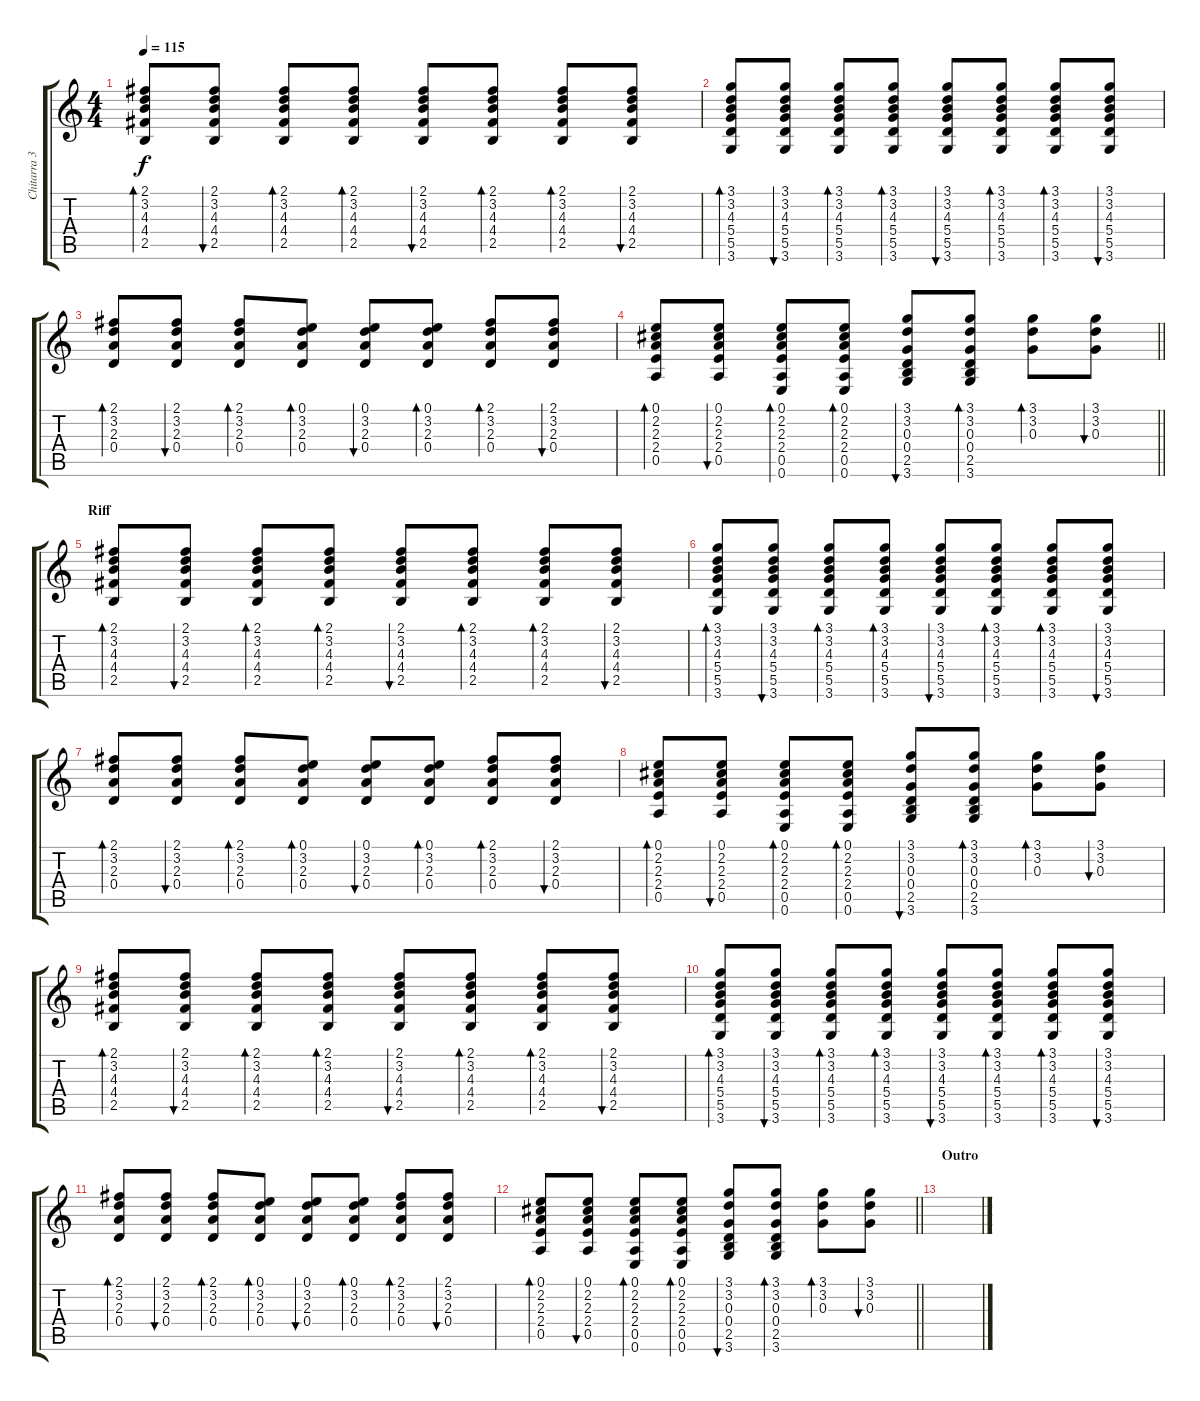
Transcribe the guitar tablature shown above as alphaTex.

\track ("Chitarra 3" "Chitarra 3") {instrument acousticguitarsteel}
\staff {score tabs}
\tuning (E4 B3 G3 D3 A2 E2) {hide}
\ts (4 4)
\tempo 115
\clef g2
\ks c
(2.1 3.2 4.3 4.4 2.5).8{bd 60 dy f} (2.1 3.2 4.3 4.4 2.5).8{bu 60} (2.1 3.2 4.3 4.4 2.5).8{bd 60} (2.1 3.2 4.3 4.4 2.5).8{bd 60} (2.1 3.2 4.3 4.4 2.5).8{bu 60} (2.1 3.2 4.3 4.4 2.5).8{bd 60} (2.1 3.2 4.3 4.4 2.5).8{bd 60} (2.1 3.2 4.3 4.4 2.5).8{bu 60} |
(3.1 3.2 4.3 5.4 5.5 3.6).8{bd 60} (3.1 3.2 4.3 5.4 5.5 3.6).8{bu 60} (3.1 3.2 4.3 5.4 5.5 3.6).8{bd 60} (3.1 3.2 4.3 5.4 5.5 3.6).8{bd 60} (3.1 3.2 4.3 5.4 5.5 3.6).8{bu 60} (3.1 3.2 4.3 5.4 5.5 3.6).8{bd 60} (3.1 3.2 4.3 5.4 5.5 3.6).8{bd 60} (3.1 3.2 4.3 5.4 5.5 3.6).8{bu 60} |
(2.1 3.2 2.3 0.4).8{bd 60} (2.1 3.2 2.3 0.4).8{bu 60} (2.1 3.2 2.3 0.4).8{bd 60} (0.1 3.2 2.3 0.4).8{bd 60} (0.1 3.2 2.3 0.4).8{bu 60} (0.1 3.2 2.3 0.4).8{bd 60} (2.1 3.2 2.3 0.4).8{bd 60} (2.1 3.2 2.3 0.4).8{bu 60} |
\barLineRight lightlight
(0.1 2.2 2.3 2.4 0.5).8{bd 60} (0.1 2.2 2.3 2.4 0.5).8{bu 60} (0.1 2.2 2.3 2.4 0.5 0.6).8{bd 60} (0.1 2.2 2.3 2.4 0.5 0.6).8{bd 60} (3.1 3.2 0.3 0.4 2.5 3.6).8{bu 60} (3.1 3.2 0.3 0.4 2.5 3.6).8{bd 60} (3.1 3.2 0.3).8{bd 60} (3.1 3.2 0.3).8{bu 60} |
\section ("" "Riff")
(2.1 3.2 4.3 4.4 2.5).8{bd 60} (2.1 3.2 4.3 4.4 2.5).8{bu 60} (2.1 3.2 4.3 4.4 2.5).8{bd 60} (2.1 3.2 4.3 4.4 2.5).8{bd 60} (2.1 3.2 4.3 4.4 2.5).8{bu 60} (2.1 3.2 4.3 4.4 2.5).8{bd 60} (2.1 3.2 4.3 4.4 2.5).8{bd 60} (2.1 3.2 4.3 4.4 2.5).8{bu 60} |
(3.1 3.2 4.3 5.4 5.5 3.6).8{bd 60} (3.1 3.2 4.3 5.4 5.5 3.6).8{bu 60} (3.1 3.2 4.3 5.4 5.5 3.6).8{bd 60} (3.1 3.2 4.3 5.4 5.5 3.6).8{bd 60} (3.1 3.2 4.3 5.4 5.5 3.6).8{bu 60} (3.1 3.2 4.3 5.4 5.5 3.6).8{bd 60} (3.1 3.2 4.3 5.4 5.5 3.6).8{bd 60} (3.1 3.2 4.3 5.4 5.5 3.6).8{bu 60} |
(2.1 3.2 2.3 0.4).8{bd 60} (2.1 3.2 2.3 0.4).8{bu 60} (2.1 3.2 2.3 0.4).8{bd 60} (0.1 3.2 2.3 0.4).8{bd 60} (0.1 3.2 2.3 0.4).8{bu 60} (0.1 3.2 2.3 0.4).8{bd 60} (2.1 3.2 2.3 0.4).8{bd 60} (2.1 3.2 2.3 0.4).8{bu 60} |
(0.1 2.2 2.3 2.4 0.5).8{bd 60} (0.1 2.2 2.3 2.4 0.5).8{bu 60} (0.1 2.2 2.3 2.4 0.5 0.6).8{bd 60} (0.1 2.2 2.3 2.4 0.5 0.6).8{bd 60} (3.1 3.2 0.3 0.4 2.5 3.6).8{bu 60} (3.1 3.2 0.3 0.4 2.5 3.6).8{bd 60} (3.1 3.2 0.3).8{bd 60} (3.1 3.2 0.3).8{bu 60} |
(2.1 3.2 4.3 4.4 2.5).8{bd 60} (2.1 3.2 4.3 4.4 2.5).8{bu 60} (2.1 3.2 4.3 4.4 2.5).8{bd 60} (2.1 3.2 4.3 4.4 2.5).8{bd 60} (2.1 3.2 4.3 4.4 2.5).8{bu 60} (2.1 3.2 4.3 4.4 2.5).8{bd 60} (2.1 3.2 4.3 4.4 2.5).8{bd 60} (2.1 3.2 4.3 4.4 2.5).8{bu 60} |
(3.1 3.2 4.3 5.4 5.5 3.6).8{bd 60} (3.1 3.2 4.3 5.4 5.5 3.6).8{bu 60} (3.1 3.2 4.3 5.4 5.5 3.6).8{bd 60} (3.1 3.2 4.3 5.4 5.5 3.6).8{bd 60} (3.1 3.2 4.3 5.4 5.5 3.6).8{bu 60} (3.1 3.2 4.3 5.4 5.5 3.6).8{bd 60} (3.1 3.2 4.3 5.4 5.5 3.6).8{bd 60} (3.1 3.2 4.3 5.4 5.5 3.6).8{bu 60} |
(2.1 3.2 2.3 0.4).8{bd 60} (2.1 3.2 2.3 0.4).8{bu 60} (2.1 3.2 2.3 0.4).8{bd 60} (0.1 3.2 2.3 0.4).8{bd 60} (0.1 3.2 2.3 0.4).8{bu 60} (0.1 3.2 2.3 0.4).8{bd 60} (2.1 3.2 2.3 0.4).8{bd 60} (2.1 3.2 2.3 0.4).8{bu 60} |
\barLineRight lightlight
(0.1 2.2 2.3 2.4 0.5).8{bd 60} (0.1 2.2 2.3 2.4 0.5).8{bu 60} (0.1 2.2 2.3 2.4 0.5 0.6).8{bd 60} (0.1 2.2 2.3 2.4 0.5 0.6).8{bd 60} (3.1 3.2 0.3 0.4 2.5 3.6).8{bu 60} (3.1 3.2 0.3 0.4 2.5 3.6).8{bd 60} (3.1 3.2 0.3).8{bd 60} (3.1 3.2 0.3).8{bu 60} |
\section ("" "Outro")
